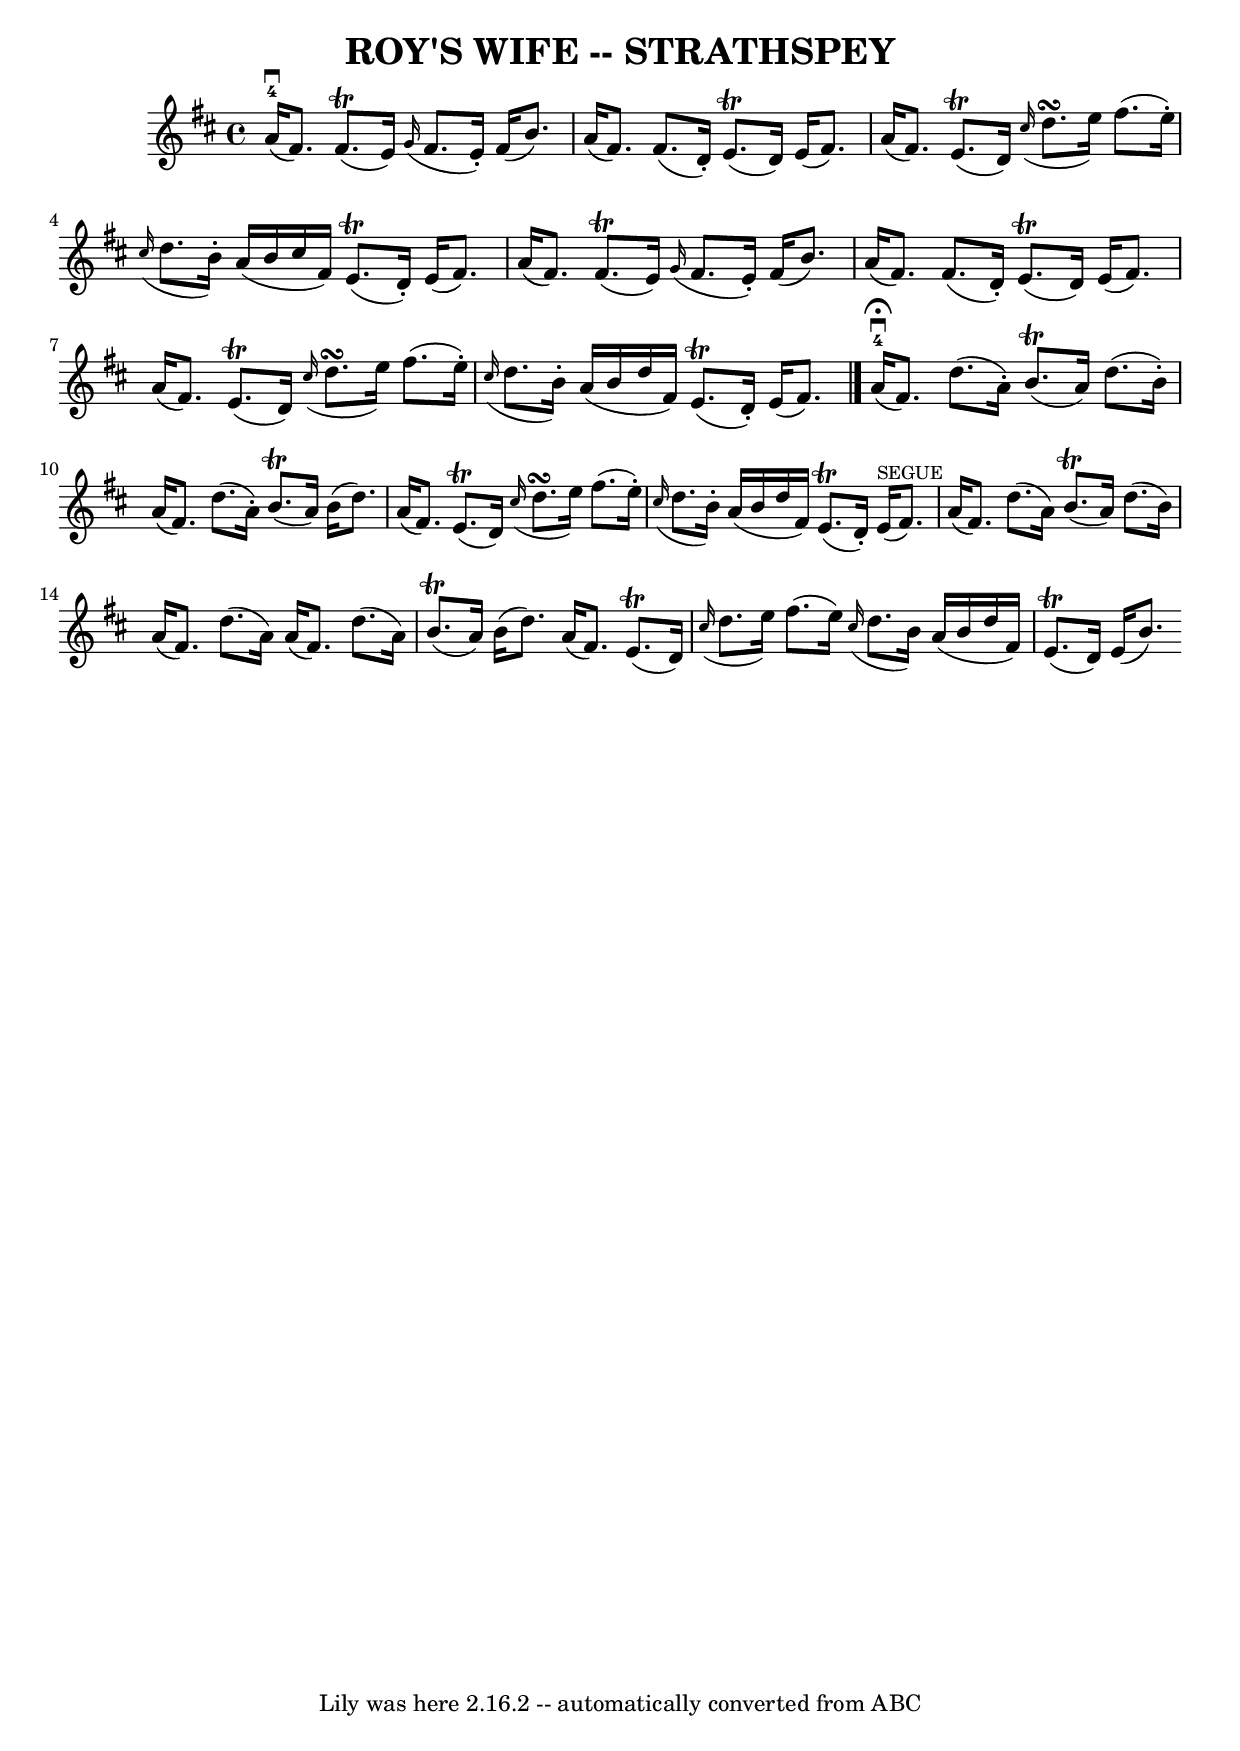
\version "2.7.40"
\include "Mammoth.ily"
\header {
	%% book = "Ryan's Mammoth Collection of Fiddle Tunes"
	crossRefNumber = "1"
	footnotes = ""
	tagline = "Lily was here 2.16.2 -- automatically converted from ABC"
	title = "ROY'S WIFE -- STRATHSPEY"
}
voicedefault =  {


 \override Staff.TimeSignature #'style = #'C
 \time 4/4 % %slurgraces 1
 
\key d \major a'16-4(^\downbow fis'8.) fis'8. (^\trill   
e'16)   \grace { g'16 (} fis'8. e'16 -.) fis'16 (b'8.)   
|
 a'16 (fis'8.) fis'8. (d'16 -.) e'8. (^\trill d'16 
) e'16 (fis'8.)   |
 a'16 (fis'8.) e'8. (^\trill  
 d'16)   \grace { cis''16 (} d''8.\turn e''16) fis''8. (
e''16 -.)   |
   \grace { cis''16 (} d''8. b'16 -.) a'16 (
 b'16 cis''16 fis'16) e'8. (^\trill d'16 -.) e'16 (
fis'8.)   |
 a'16 (fis'8.) fis'8. (^\trill e'16)   
\grace { g'16 (} fis'8. e'16 -.) fis'16 (b'8.)   |
   
a'16 (fis'8.) fis'8. (d'16 -.) e'8. (^\trill d'16) e'16 
(fis'8.)   |
 a'16 (fis'8.) e'8. (^\trill d'16)  
 \grace { cis''16 (} d''8.\turn e''16) fis''8. (e''16 -.)   
|
   \grace { cis''16 (} d''8. b'16 -.) a'16 (b'16    
d''16 fis'16) e'8. (^\trill d'16 -.) e'16 (fis'8.)   
\bar "|." a'16-4^\fermata(^\downbow fis'8.) d''8. (a'16 -. 
-) b'8. (^\trill a'16) d''8. (b'16 -.)   |
 a'16 (
fis'8.) d''8. (a'16 -.) b'8. (^\trill a'16) b'16 (d''8. 
)   |
 a'16 (fis'8.) e'8. (^\trill d'16)   \grace {  
 cis''16 (} d''8.\turn e''16) fis''8. (e''16 -.)   |
   
\grace { cis''16 (} d''8. b'16 -.) a'16 (b'16 d''16    
fis'16) e'8. (^\trill d'16 -.) e'16^\segue(fis'8.)   
|
 a'16 (fis'8.) d''8. (a'16) b'8. (^\trill a'16  
-) d''8. (b'16)   |
 a'16 (fis'8.) d''8. (a'16)   
a'16 (fis'8.) d''8. (a'16) b'8. (^\trill a'16) b'16 (
 d''8.)   |
 a'16 (fis'8.) e'8. (^\trill d'16)   
\grace { cis''16 (} d''8. e''16) fis''8. (e''16)   |
 
  \grace { cis''16 (} d''8. b'16) a'16 (b'16 d''16    
fis'16) e'8. (^\trill d'16) e'16 (b'8.)     
}

\score{
    <<

	\context Staff="default"
	{
	    \voicedefault 
	}

    >>
	\layout {
	}
	\midi {}
}
